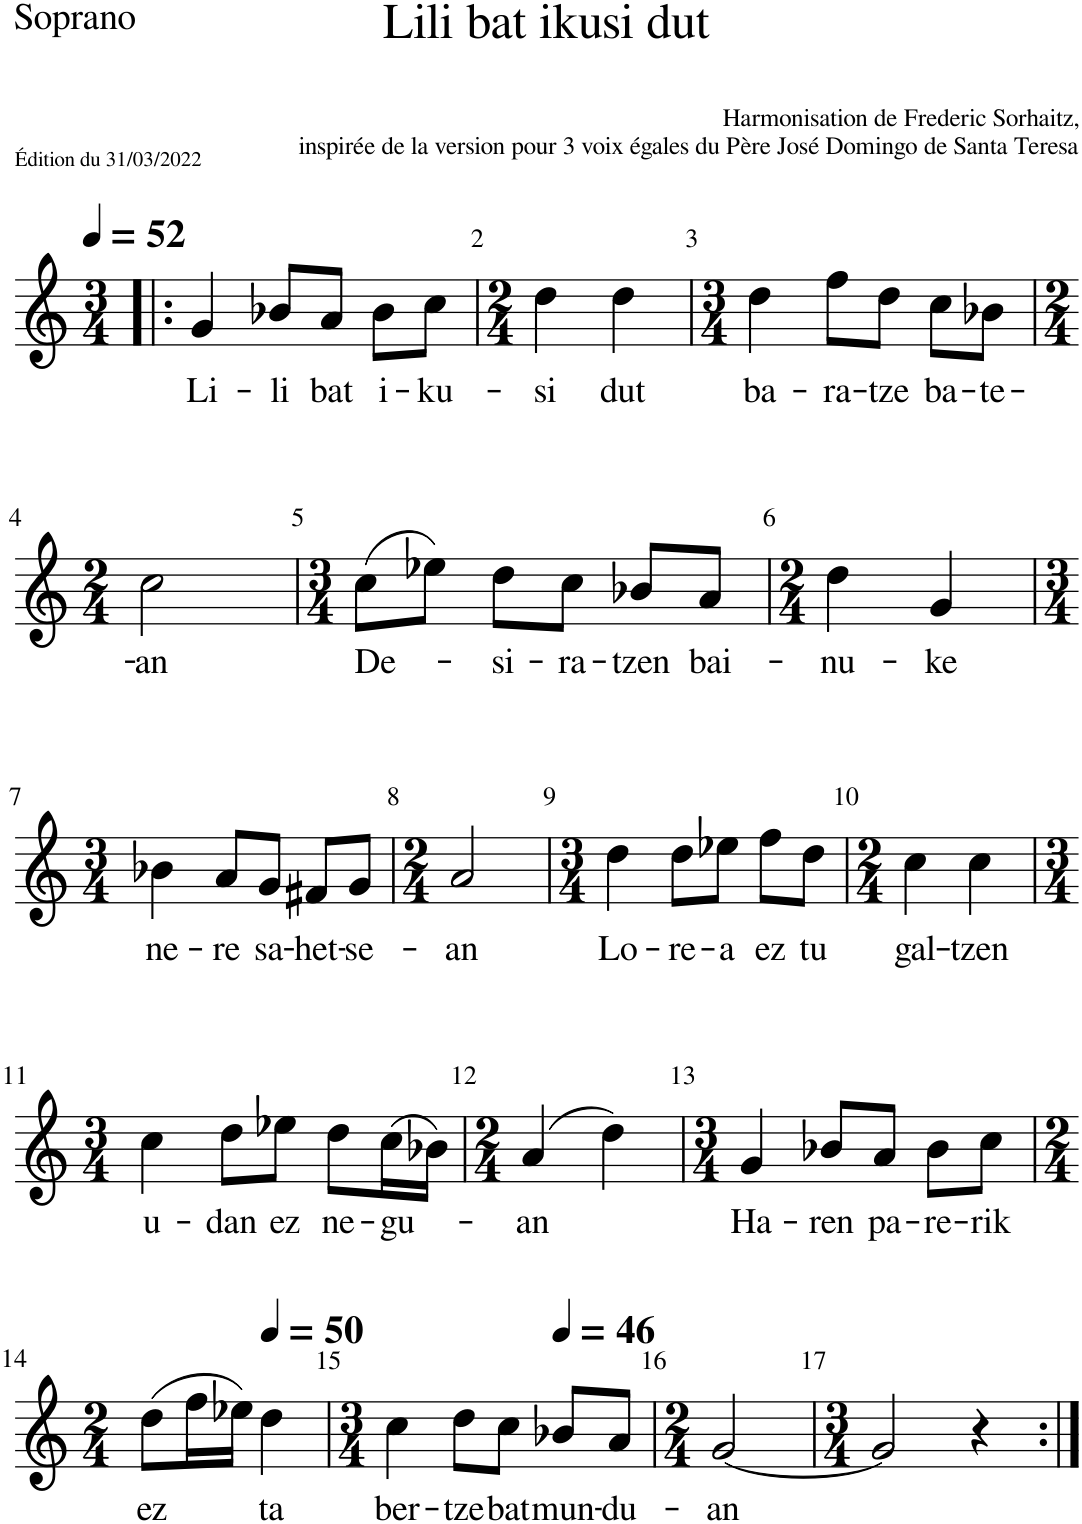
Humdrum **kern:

**kern	**text
*part1	*part1
*staff1	*staff1
*I"Soprano	*
*I'S.	*
*clefG2	*
*k[]	*
*M3/4	*
*MM52	*
=1!|:	=1!|:
!	!LO:LY:b
4g/	Li-
!	!LO:LY:b
8b-X/L	-li
!	!LO:LY:b
8a/J	bat
!	!LO:LY:b
8b-\L	i-
!	!LO:LY:b
8cc\J	-ku-
=2	=2
*M2/4	*
!	!LO:LY:b
4dd\	-si
!	!LO:LY:b
4dd\	dut
=3	=3
*M3/4	*
!	!LO:LY:b
4dd\	ba-
!	!LO:LY:b
8ff\L	-ra-
!	!LO:LY:b
8dd\J	-tze
!	!LO:LY:b
8cc\L	ba-
!	!LO:LY:b
8b-X\J	-te-
!!LO:LB:g=z
=4	=4
*M2/4	*
!	!LO:LY:b
2cc\	-an
=5	=5
*M3/4	*
!	!LO:LY:b
(8cc\L	De-
8ee-X\J)	.
!	!LO:LY:b
8dd\L	-si-
!	!LO:LY:b
8cc\J	-ra-
!	!LO:LY:b
8b-X/L	-tzen
!	!LO:LY:b
8a/J	bai-
=6	=6
*M2/4	*
!	!LO:LY:b
4dd\	-nu-
!	!LO:LY:b
4g/	-ke
!!LO:LB:g=z
=7	=7
*M3/4	*
!	!LO:LY:b
4b-X\	ne-
!	!LO:LY:b
8a/L	-re
!	!LO:LY:b
8g/J	sa-
!	!LO:LY:b
8f#X/L	-het-
!	!LO:LY:b
8g/J	-se-
=8	=8
*M2/4	*
!	!LO:LY:b
2a/	-an
=9	=9
*M3/4	*
!	!LO:LY:b
4dd\	Lo-
!	!LO:LY:b
8dd\L	-re-
!	!LO:LY:b
8ee-X\J	-a
!	!LO:LY:b
8ff\L	ez
!	!LO:LY:b
8dd\J	tu
=10	=10
*M2/4	*
!	!LO:LY:b
4cc\	gal-
!	!LO:LY:b
4cc\	-tzen
!!LO:LB:g=z
=11	=11
*M3/4	*
!	!LO:LY:b
4cc\	u-
!	!LO:LY:b
8dd\L	-dan
!	!LO:LY:b
8ee-X\J	ez
!	!LO:LY:b
8dd\L	ne-
!	!LO:LY:b
(16cc\L	-gu-
16b-X\JJ)	.
=12	=12
*M2/4	*
!	!LO:LY:b
(4a/	-an
4dd\)	.
=13	=13
*M3/4	*
!	!LO:LY:b
4g/	Ha-
!	!LO:LY:b
8b-X/L	-ren
!	!LO:LY:b
8a/J	pa-
!	!LO:LY:b
8b-\L	-re-
!	!LO:LY:b
8cc\J	-rik
!!LO:LB:g=z
=14	=14
*M2/4	*
!	!LO:LY:b
(8dd\L	ez
16ff\L	.
16ee-X\JJ)	.
*MM50	*
!	!LO:LY:b
4dd\	-ta
=15	=15
*M3/4	*
!	!LO:LY:b
4cc\	ber-
!	!LO:LY:b
8dd\L	-tze
!	!LO:LY:b
8cc\J	bat
*MM46	*
!	!LO:LY:b
8b-X/L	mun-
!	!LO:LY:b
8a/J	-du-
=16	=16
*M2/4	*
!	!LO:LY:b
[2g/	-an
=17	=17
*M3/4	*
2g/]	.
4r	.
=:|!	=:|!
*-	*-
